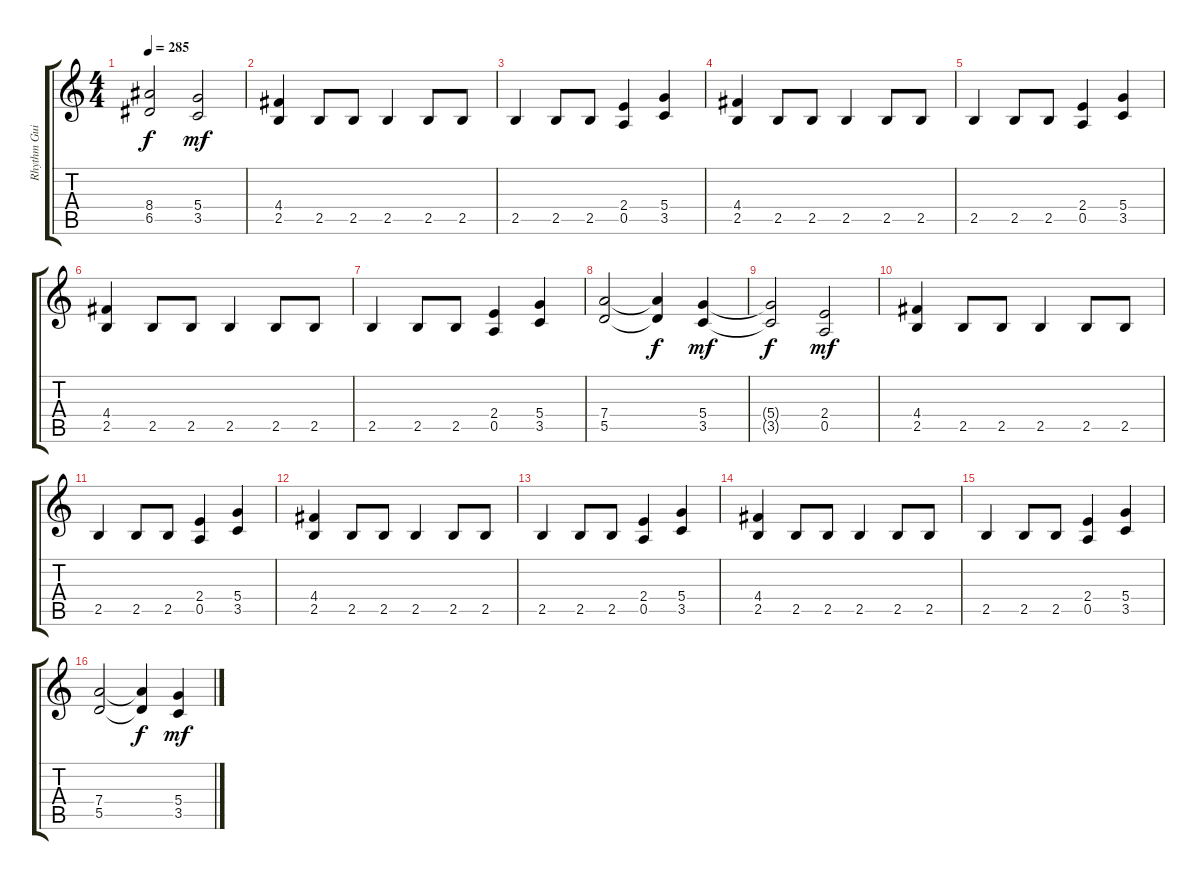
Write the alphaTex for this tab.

\track ("Rhythm Guitar" "Rhythm Gui") {instrument overdrivenguitar}
\staff {score tabs}
\tuning (E4 B3 G3 D3 A2 E2) {hide}
\ts (4 4)
\tempo 285
\clef g2
\ks c
(8.4{t} 6.5{t}).2{dy f} (5.4 3.5).2{dy mf} |
(4.4 2.5).4 2.5.8 2.5.8 2.5.4 2.5.8 2.5.8 |
2.5.4 2.5.8 2.5.8 (2.4 0.5).4 (5.4 3.5).4 |
(4.4 2.5).4 2.5.8 2.5.8 2.5.4 2.5.8 2.5.8 |
2.5.4 2.5.8 2.5.8 (2.4 0.5).4 (5.4 3.5).4 |
(4.4 2.5).4 2.5.8 2.5.8 2.5.4 2.5.8 2.5.8 |
2.5.4 2.5.8 2.5.8 (2.4 0.5).4 (5.4 3.5).4 |
(7.4 5.5).2 (7.4{t} 5.5{t}).4{dy f} (5.4 3.5).4{dy mf} |
(5.4{t} 3.5{t}).2{dy f} (2.4 0.5).2{dy mf} |
(4.4 2.5).4 2.5.8 2.5.8 2.5.4 2.5.8 2.5.8 |
2.5.4 2.5.8 2.5.8 (2.4 0.5).4 (5.4 3.5).4 |
(4.4 2.5).4 2.5.8 2.5.8 2.5.4 2.5.8 2.5.8 |
2.5.4 2.5.8 2.5.8 (2.4 0.5).4 (5.4 3.5).4 |
(4.4 2.5).4 2.5.8 2.5.8 2.5.4 2.5.8 2.5.8 |
2.5.4 2.5.8 2.5.8 (2.4 0.5).4 (5.4 3.5).4 |
(7.4 5.5).2 (7.4{t} 5.5{t}).4{dy f} (5.4 3.5).4{dy mf}
